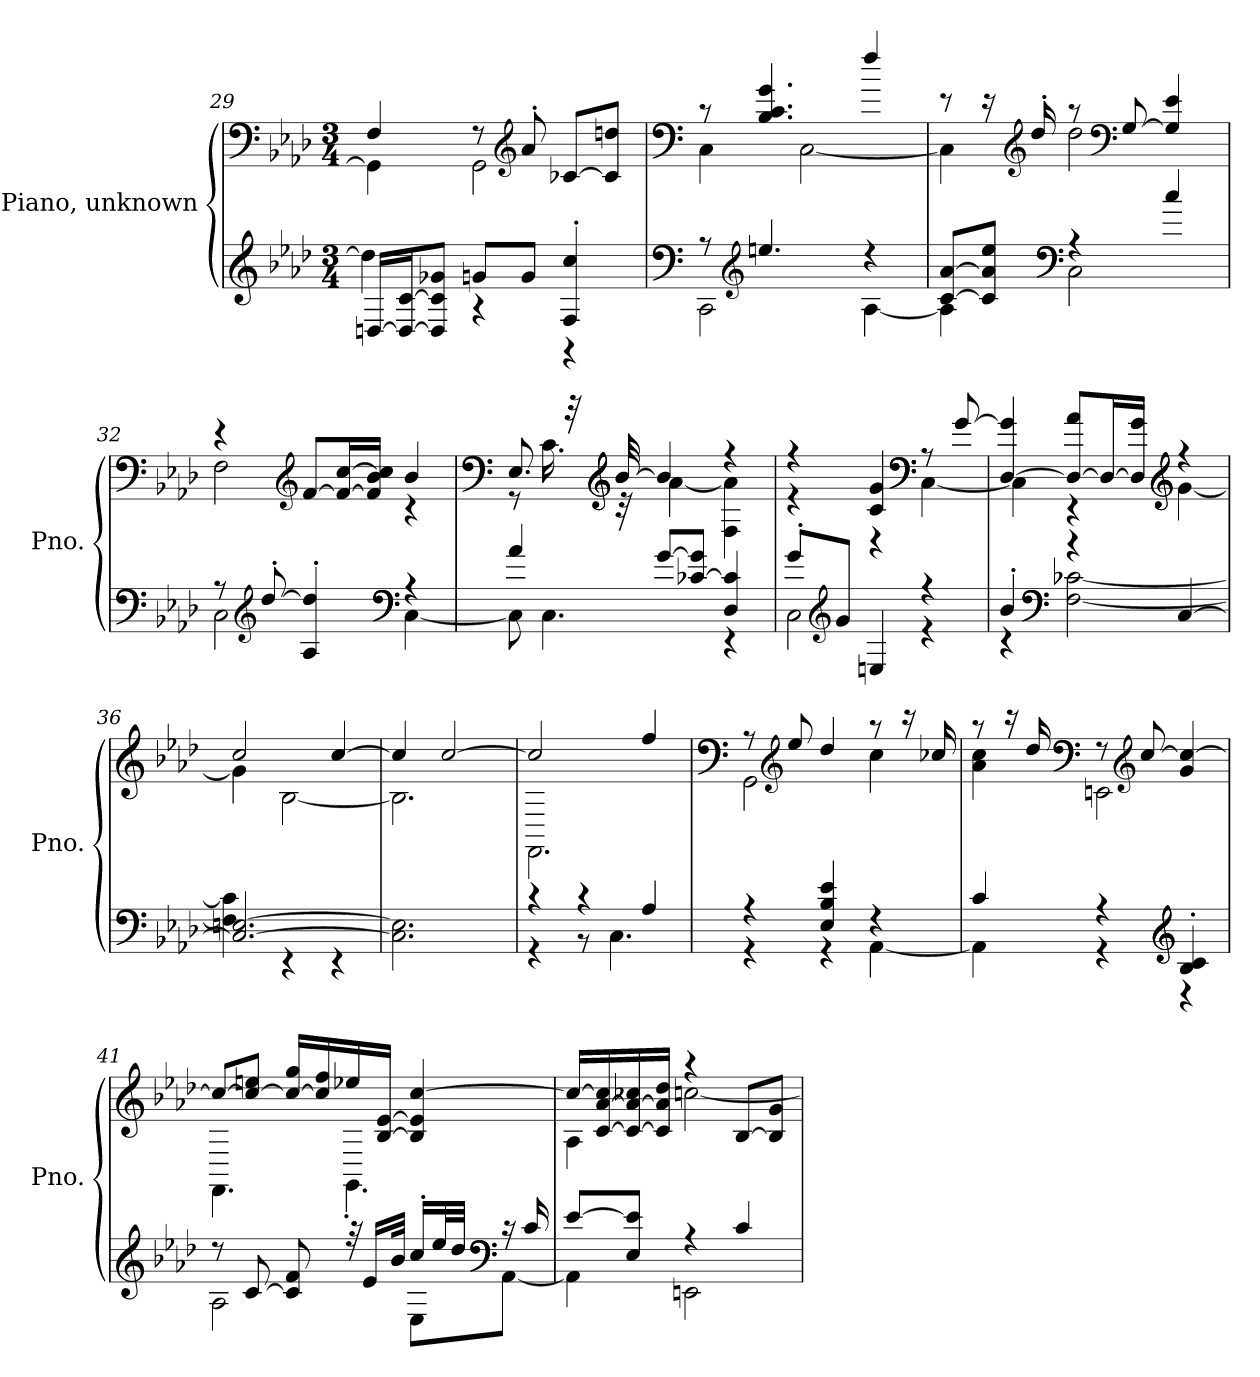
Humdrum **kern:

**kern	**kern
*part1	*part1
*staff2	*staff1
*I"Piano, unknown	*
*I'Pno.	*
!!LO:LB:g=z
*clefG2	*clefF4
*k[b-e-a-d-]	*k[b-e-a-d-]
*M3/4	*M3/4
=29	=29
*^	*^
[16Dn/LL	4dd\]	4F/	4GG\]
16D/_ [16c/J	.	.	.
8D/] 8c/] 8g-X/J	.	.	.
8gn/L	4r	8r	2GG\
*	*	*clefG2	*
8g/J	.	8a-'/	.
4F/' 4cc/'	4r	[8c-X/L	.
.	.	8c-/] 8ddn/J	.
=30	=30	=30	=30
*clefF4	*	*clefF4	*
8r	2CC\	8r	4C\
*clefG2	*	*	*
4.een/	.	4.B-/ 4.c/ 4.g/	.
.	.	.	[2C\
4r	[4A-\	4ff/	.
=31	=31	=31	=31
[8c/ [8a-/L	4A-\]	8r	4C\]
8c/] 8a-/] 8ee-/J	.	16r	.
*	*	*clefG2	*
.	.	16dd-'/	.
*clefF4	*	*	*
4r	2C\	8r	2dd-\
*	*	*clefF4	*
.	.	[8G/	.
4cc/	.	4G/] 4e-/	.
!!LO:LB:g=z	!!
=32	=32	=32	=32
8r	2C\	4r	2F\
*clefG2	*	*	*
[8dd-'/	.	.	.
*	*	*clefG2	*
4A-/' 4dd-/]'	.	[8f/L	.
.	.	16f/_ [16cc/L	.
.	.	16f/] 16b-/ 16cc/]JJ	.
*clefF4	*	*	*
4r	[4C\	4b-/	4r
=33	=33	=33	=33
*	*	*clefF4	*
4a-/	8C\]	8.E-/	8r
.	4.C\	.	16.c\
.	.	32r	.
*	*	*clefG2	*
.	.	[32b-/	32r
[8g/L	.	4b-/]	[4a-\
[8c-X/ 8g/]J	.	.	.
4D-/ 4c-/]	4r	4r	4F\ 4a-\]
=34	=34	=34	=34
8g'/L	2C\	4r	4r
*clefG2	*	*	*
8g/J	.	.	.
4En/	.	4c/ 4g/	4r
*	*	*clefF4	*
4r	4r	8r	[4C\
.	.	[8g/	.
!!LO:LB:g=z	!!
=35	=35	=35	=35
4b-'/	4r	[4D-/ 4g/]	4C\]
*clefF4	*	*	*
4r	[2F\ [2c-X\	8D-/_ 8a-/L	4r
.	.	16D-/L_	.
.	.	16D-/] 16g/JJ	.
*	*	*clefG2	*
[4C/	.	4r	[4g\
=36	=36	=36	=36
2.C/_ [2.En/	4F\] 4c-\]	2cc/	4g\]
.	4r	.	[2B-\
.	4r	[4cc/	.
*v	*v	*	*
=37	=37	=37
2.C\] 2.E\]	4cc/]	2.B-\]
.	[2cc/	.
=38	=38	=38
*^	*	*
4r	4r	2cc/]	2.FF\
4r	8r	.	.
.	4.C\	.	.
4A-/	.	4ff/	.
=39	=39	=39	=39
*	*	*clefF4	*
4r	4r	8r	2GG\
*	*	*clefG2	*
.	.	8ee-/	.
4E-/ 4B-/ 4e-/	4r	4dd-/	.
4r	[4AA-\	8r	4cc\
.	.	16r	.
.	.	16cc-X/	.
!!LO:LB:g=z	!!
=40	=40	=40	=40
4c/	4AA-\]	8r	4a-\ 4cc\
.	.	16r	.
.	.	16dd-/	.
*	*	*clefF4	*
4r	4r	8r	2EEn\
*	*	*clefG2	*
.	.	[8cc/	.
*clefG2	*	*	*
4B-/' 4c/'	4r	4g/ 4cc/_	.
=41	=41	=41	=41
8r	2A-\	8cc/L_	4.FF\
[8c/	.	8cc/_ 8een/J	.
8c/] 8f/	.	16cc/_ 16gg/LL	.
.	.	16cc/] 16ff/	.
32r	.	16ee-X/	4.GG'\
16e-/LL	.	.	.
.	.	[16B-/ [16e-/JJ	.
32b-/JJk	.	.	.
16cc'/LL	8E-\L	4B-/] 4e-/] [4cc/	.
32ee-/L	.	.	.
32dd-/JJJ	.	.	.
*clefF4	*	*	*
16r	[8AA-\J	.	.
16c/	.	.	.
=42	=42	=42	=42
[8e-/L	4AA-\]	16cc/LL_	4A-\
.	.	[16c/ [16a-/ 16cc/]	.
8E-/ 8e-/]J	.	16c/_ 16a-/_ 16cc-X/	.
.	.	16c/] 16a-/] 16dd-/JJ	.
4r	2EEn\	4r	[2ccn\
4c/	.	[8B-/L	.
.	.	8B-/] 8g/J	.
*v	*v	*	*
*	*v	*v
=	=
*-	*-
